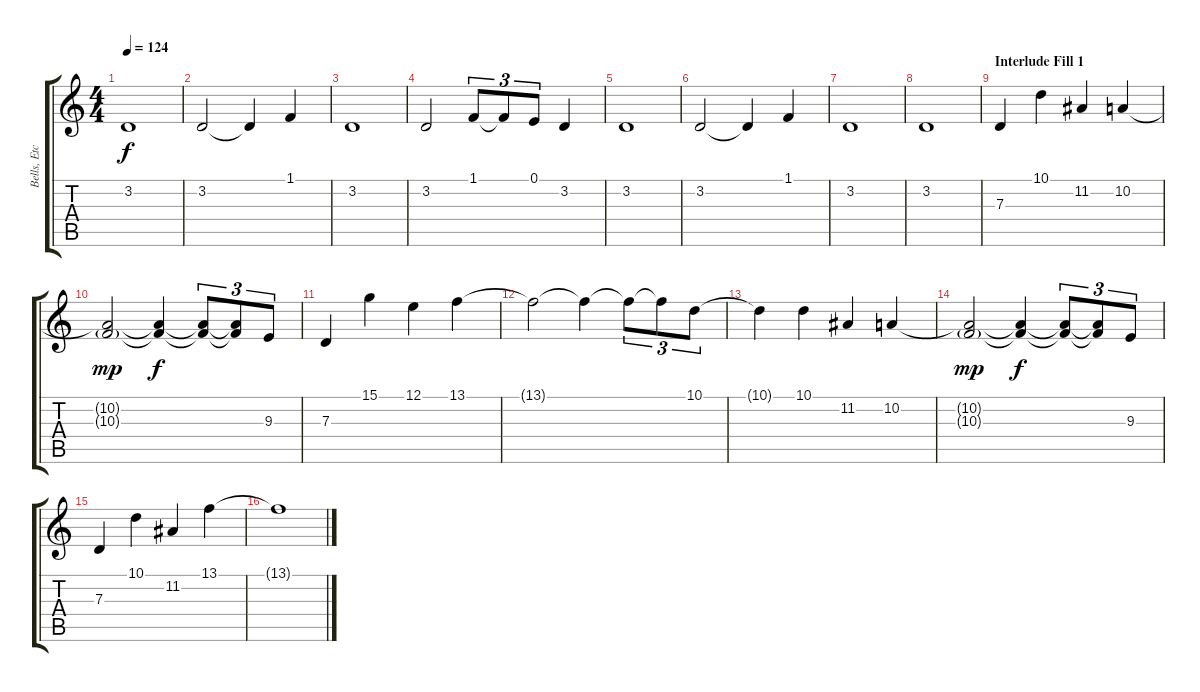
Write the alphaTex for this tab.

\track ("Bells, Etc" "Bells, Etc") {instrument tubularbells}
\staff {score tabs}
\tuning (E4 B3 G3 D3 A2 E2) {hide}
\ts (4 4)
\tempo 124
\clef g2
\ks c
3.2.1{dy f} |
3.2.2 3.2{t}.4 1.1.4 |
3.2.1 |
3.2.2 1.1.8{tu (3 2)} 1.1{t}.8{tu (3 2)} 0.1.8{tu (3 2)} 3.2.4 |
3.2.1 |
3.2.2 3.2{t}.4 1.1.4 |
3.2.1 |
3.2.1 |
\section ("" "Interlude Fill 1")
7.3.4 10.1.4 11.2.4 10.2.4 |
(10.2{t} 10.3{g}).2{dy mp} (10.2{t} 10.3{t}).4{dy f} (10.2{t} 10.3{t}).8{tu (3 2)} (10.2{t} 10.3{t}).8{tu (3 2)} 9.3.8{tu (3 2)} |
7.3.4 15.1.4 12.1.4 13.1.4 |
13.1{t}.2 13.1{t}.4 13.1{t}.8{tu (3 2)} 13.1{t}.8{tu (3 2)} 10.1.8{tu (3 2)} |
10.1{t}.4 10.1.4 11.2.4 10.2.4 |
(10.2{t} 10.3{g}).2{dy mp} (10.2{t} 10.3{t}).4{dy f} (10.2{t} 10.3{t}).8{tu (3 2)} (10.2{t} 10.3{t}).8{tu (3 2)} 9.3.8{tu (3 2)} |
7.3.4 10.1.4 11.2.4 13.1.4 |
13.1{t}.1
